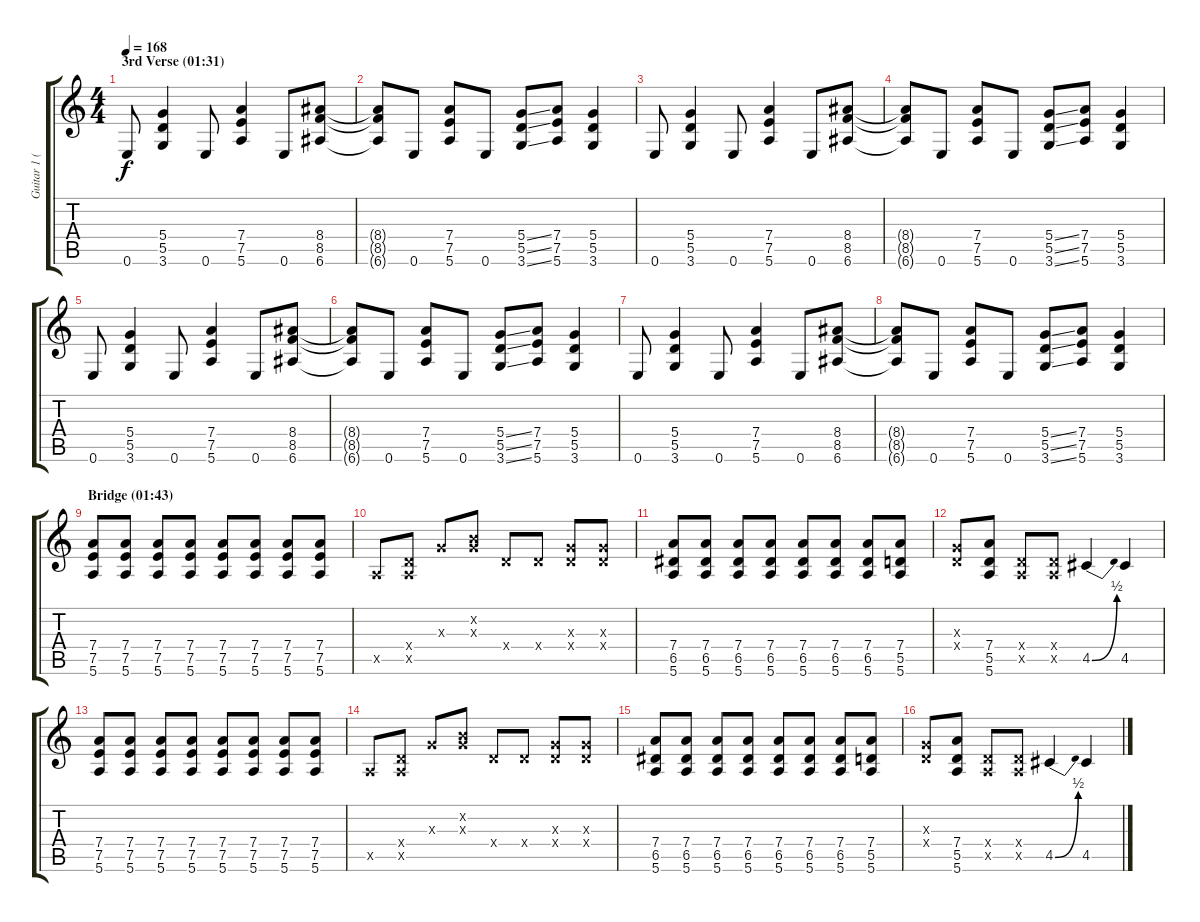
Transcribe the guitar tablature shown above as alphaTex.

\track ("Guitar 1 (Dave Kushner)" "Guitar 1 (") {instrument overdrivenguitar}
\staff {score tabs}
\tuning (E4 B3 G3 D3 A2 E2) {hide}
\ts (4 4)
\section ("" "3rd Verse (01:31)")
\tempo 168
\clef g2
\ks c
0.6.8{dy f} (5.4 5.5 3.6).4 0.6.8 (7.4 7.5 5.6).4 0.6.8 (8.4 8.5 6.6).8 |
(8.4{t} 8.5{t} 6.6{t}).8 0.6.8 (7.4 7.5 5.6).8 0.6.8 (5.4{ss} 5.5{ss} 3.6{ss}).8 (7.4 7.5 5.6).8 (5.4 5.5 3.6).4 |
0.6.8 (5.4 5.5 3.6).4 0.6.8 (7.4 7.5 5.6).4 0.6.8 (8.4 8.5 6.6).8 |
(8.4{t} 8.5{t} 6.6{t}).8 0.6.8 (7.4 7.5 5.6).8 0.6.8 (5.4{ss} 5.5{ss} 3.6{ss}).8 (7.4 7.5 5.6).8 (5.4 5.5 3.6).4 |
0.6.8 (5.4 5.5 3.6).4 0.6.8 (7.4 7.5 5.6).4 0.6.8 (8.4 8.5 6.6).8 |
(8.4{t} 8.5{t} 6.6{t}).8 0.6.8 (7.4 7.5 5.6).8 0.6.8 (5.4{ss} 5.5{ss} 3.6{ss}).8 (7.4 7.5 5.6).8 (5.4 5.5 3.6).4 |
0.6.8 (5.4 5.5 3.6).4 0.6.8 (7.4 7.5 5.6).4 0.6.8 (8.4 8.5 6.6).8 |
(8.4{t} 8.5{t} 6.6{t}).8 0.6.8 (7.4 7.5 5.6).8 0.6.8 (5.4{ss} 5.5{ss} 3.6{ss}).8 (7.4 7.5 5.6).8 (5.4 5.5 3.6).4 |
\section ("" "Bridge (01:43)")
(7.4 7.5 5.6).8 (7.4 7.5 5.6).8 (7.4 7.5 5.6).8 (7.4 7.5 5.6).8 (7.4 7.5 5.6).8 (7.4 7.5 5.6).8 (7.4 7.5 5.6).8 (7.4 7.5 5.6).8 |
0.5{x}.8 (0.4{x} 0.5{x}).8 0.3{x}.8 (0.2{x} 0.3{x}).8 0.4{x}.8 0.4{x}.8 (0.3{x} 0.4{x}).8 (0.3{x} 0.4{x}).8 |
(7.4 6.5 5.6).8 (7.4 6.5 5.6).8 (7.4 6.5 5.6).8 (7.4 6.5 5.6).8 (7.4 6.5 5.6).8 (7.4 6.5 5.6).8 (7.4 6.5 5.6).8 (7.4 5.5 5.6).8 |
(0.3{x} 0.4{x}).8 (7.4 5.5 5.6).8 (0.4{x} 0.5{x}).8 (0.4{x} 0.5{x}).8 4.5{be (bend 0 0 60 2)}.4 4.5.4 |
(7.4 7.5 5.6).8 (7.4 7.5 5.6).8 (7.4 7.5 5.6).8 (7.4 7.5 5.6).8 (7.4 7.5 5.6).8 (7.4 7.5 5.6).8 (7.4 7.5 5.6).8 (7.4 7.5 5.6).8 |
0.5{x}.8 (0.4{x} 0.5{x}).8 0.3{x}.8 (0.2{x} 0.3{x}).8 0.4{x}.8 0.4{x}.8 (0.3{x} 0.4{x}).8 (0.3{x} 0.4{x}).8 |
(7.4 6.5 5.6).8 (7.4 6.5 5.6).8 (7.4 6.5 5.6).8 (7.4 6.5 5.6).8 (7.4 6.5 5.6).8 (7.4 6.5 5.6).8 (7.4 6.5 5.6).8 (7.4 5.5 5.6).8 |
(0.3{x} 0.4{x}).8 (7.4 5.5 5.6).8 (0.4{x} 0.5{x}).8 (0.4{x} 0.5{x}).8 4.5{be (bend 0 0 60 2)}.4 4.5.4
